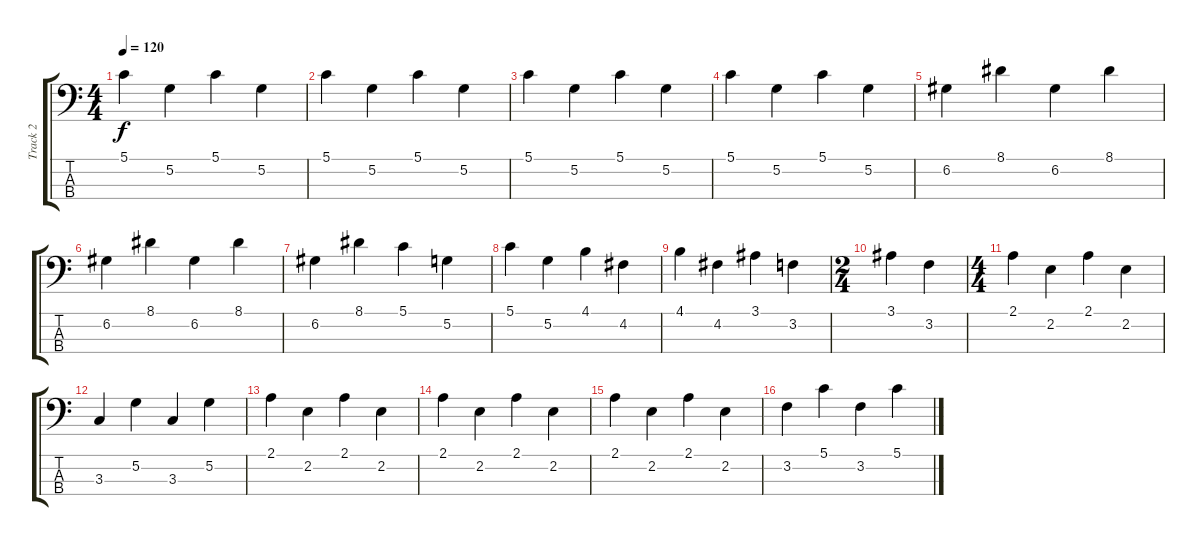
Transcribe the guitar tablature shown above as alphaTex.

\track ("Track 2" "Track 2") {instrument electricbassfinger}
\staff {score tabs}
\tuning (G2 D2 A1 E1) {hide}
\ts (4 4)
\tempo 120
\clef f4
\ks c
5.1.4{dy f} 5.2.4 5.1.4 5.2.4 |
5.1.4 5.2.4 5.1.4 5.2.4 |
5.1.4 5.2.4 5.1.4 5.2.4 |
5.1.4 5.2.4 5.1.4 5.2.4 |
6.2.4 8.1.4 6.2.4 8.1.4 |
6.2.4 8.1.4 6.2.4 8.1.4 |
6.2.4 8.1.4 5.1.4 5.2.4 |
5.1.4 5.2.4 4.1.4 4.2.4 |
4.1.4 4.2.4 3.1.4 3.2.4 |
\ts (2 4)
3.1.4 3.2.4 |
\ts (4 4)
2.1.4 2.2.4 2.1.4 2.2.4 |
3.3.4 5.2.4 3.3.4 5.2.4 |
2.1.4 2.2.4 2.1.4 2.2.4 |
2.1.4 2.2.4 2.1.4 2.2.4 |
2.1.4 2.2.4 2.1.4 2.2.4 |
3.2.4 5.1.4 3.2.4 5.1.4
